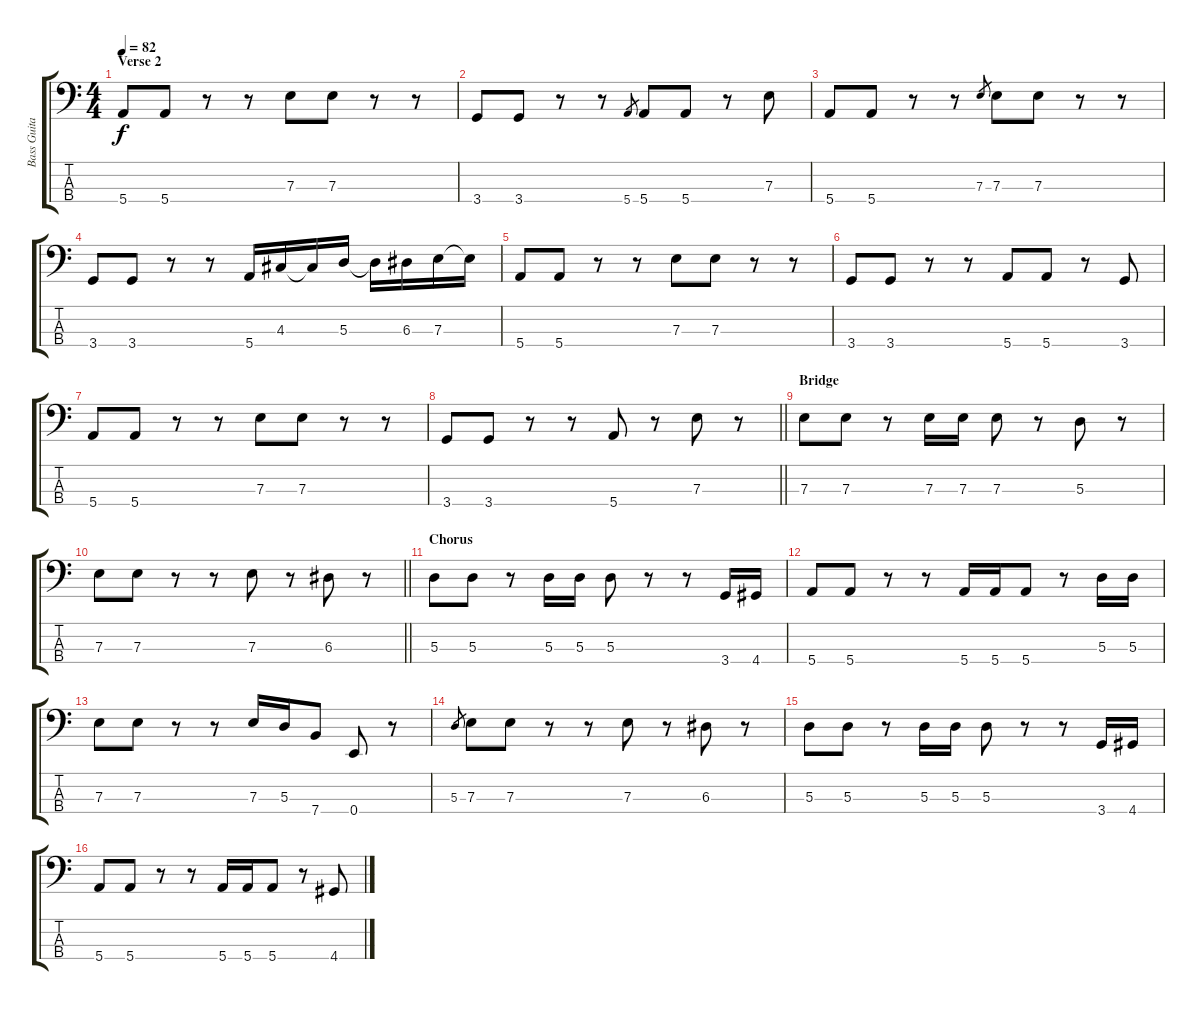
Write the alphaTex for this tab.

\track ("Bass Guitar" "Bass Guita") {instrument electricbassfinger}
\staff {score tabs}
\tuning (G2 D2 A1 E1) {hide}
\ts (4 4)
\section ("" "Verse 2")
\tempo 82
\clef f4
\ks c
5.4.8{dy f} 5.4.8 r.8 r.8 7.3.8 7.3.8 r.8 r.8 |
3.4.8 3.4.8 r.8 r.8 5.4.8{gr} 5.4.8 5.4.8 r.8 7.3.8 |
5.4.8 5.4.8 r.8 r.8 7.3.8{gr} 7.3.8 7.3.8 r.8 r.8 |
3.4.8 3.4.8 r.8 r.8 5.4.16 4.3.16 4.3{t}.16 5.3.16 5.3{t}.16 6.3.16 7.3.16 7.3{t}.16 |
5.4.8 5.4.8 r.8 r.8 7.3.8 7.3.8 r.8 r.8 |
3.4.8 3.4.8 r.8 r.8 5.4.8 5.4.8 r.8 3.4.8 |
5.4.8 5.4.8 r.8 r.8 7.3.8 7.3.8 r.8 r.8 |
\barLineRight lightlight
3.4.8 3.4.8 r.8 r.8 5.4.8 r.8 7.3.8 r.8 |
\section ("" "Bridge")
7.3.8 7.3.8 r.8 7.3.16 7.3.16 7.3.8 r.8 5.3.8 r.8 |
\barLineRight lightlight
7.3.8 7.3.8 r.8 r.8 7.3.8 r.8 6.3.8 r.8 |
\section ("" "Chorus")
5.3.8 5.3.8 r.8 5.3.16 5.3.16 5.3.8 r.8 r.8 3.4.16 4.4.16 |
5.4.8 5.4.8 r.8 r.8 5.4.16 5.4.16 5.4.8 r.8 5.3.16 5.3.16 |
7.3.8 7.3.8 r.8 r.8 7.3.16 5.3.16 7.4.8 0.4.8 r.8 |
5.3.8{gr} 7.3.8 7.3.8 r.8 r.8 7.3.8 r.8 6.3.8 r.8 |
5.3.8 5.3.8 r.8 5.3.16 5.3.16 5.3.8 r.8 r.8 3.4.16 4.4.16 |
5.4.8 5.4.8 r.8 r.8 5.4.16 5.4.16 5.4.8 r.8 4.4.8
